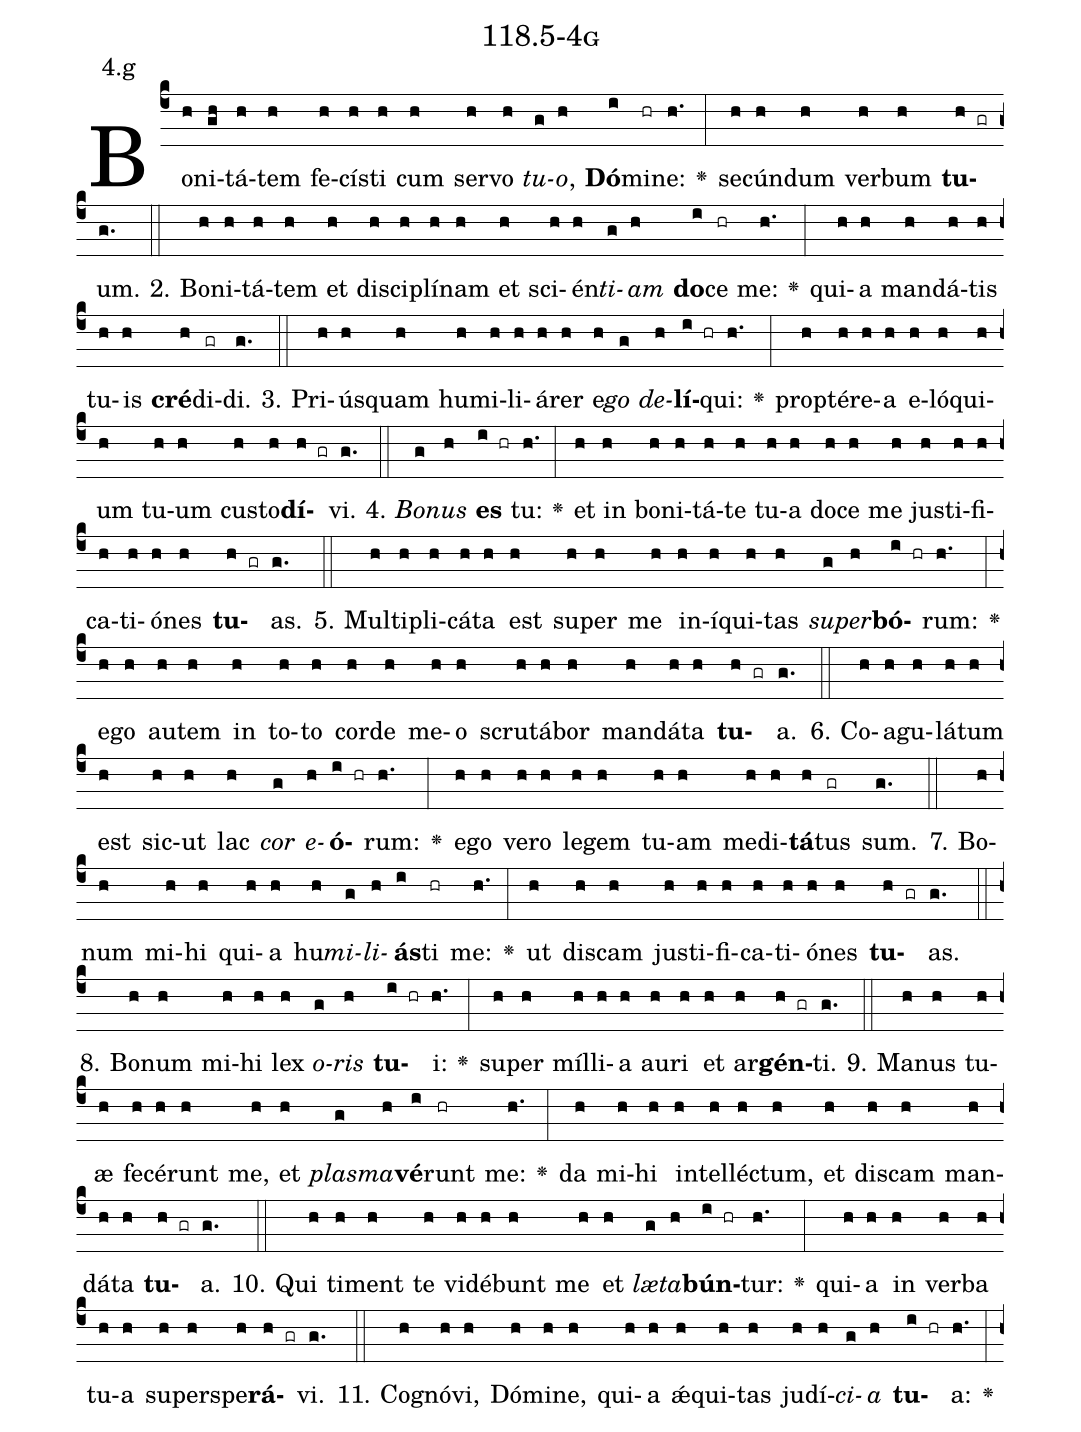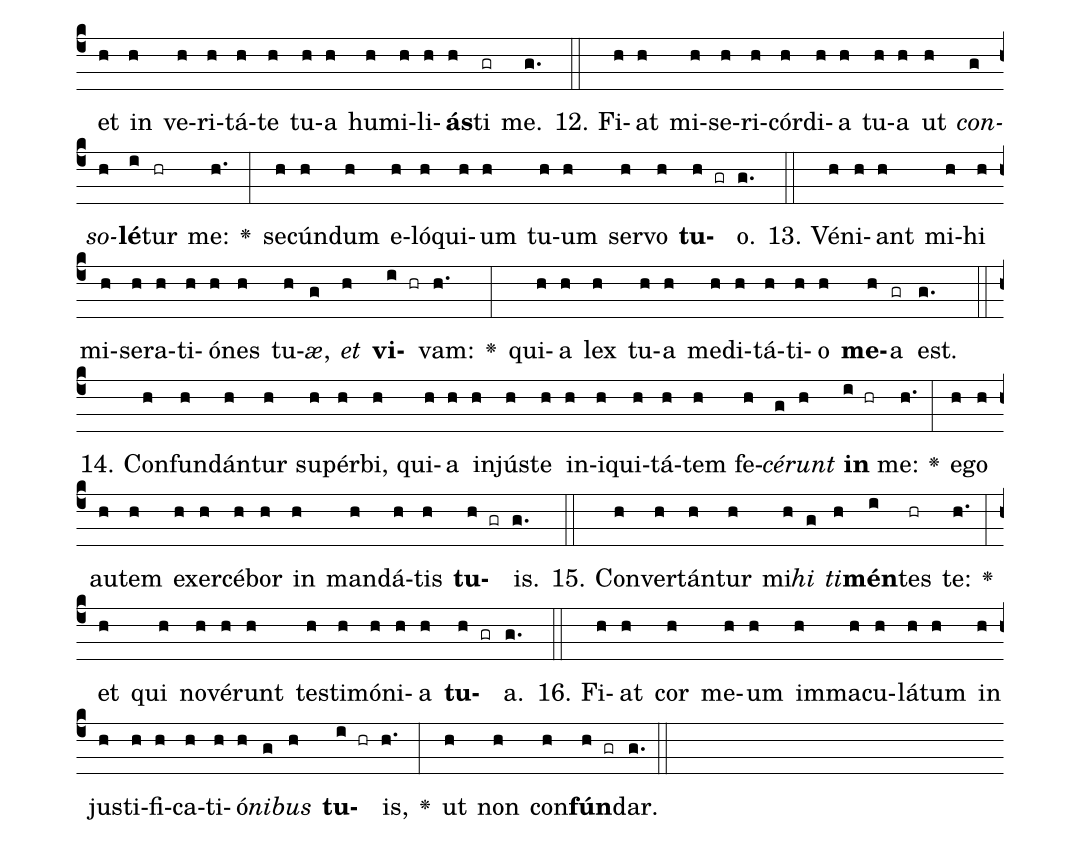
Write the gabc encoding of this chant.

name: 118.5-4g;
annotation: 4.g;
%%
(c4)Bo(h)ni(gh)tá(h)tem(h) fe(h)cís(h)ti(h) cum(h) ser(h)vo(h) <i>tu</i>(g)<i>o</i>,(h) <b>Dó</b>(i)mi(hr)ne:(h.) <v>\greheightstar</v>(:) se(h)cún(h)dum(h) ver(h)bum(h) <b>tu</b>(h gr)um.(g.) (::)
2. Bo(h)ni(h)tá(h)tem(h) et(h) di(h)sci(h)plí(h)nam(h) et(h) sci(h)én(h)<i>ti</i>(g)<i>am</i>(h) <b>do</b>(i)ce(hr) me:(h.) <v>\greheightstar</v>(:) qui(h)a(h) man(h)dá(h)tis(h) tu(h)is(h) <b>cré</b>(h)di(gr)di.(g.) (::)
3. Pri(h)ús(h)quam(h) hu(h)mi(h)li(h)á(h)rer(h) e(h)<i>go</i>(g) <i>de</i>(h)<b>lí</b>(i hr)qui:(h.) <v>\greheightstar</v>(:) prop(h)tér(h)e(h)a(h) e(h)ló(h)qui(h)um(h) tu(h)um(h) cus(h)to(h)<b>dí</b>(h gr)vi.(g.) (::)
4. <i>Bo</i>(g)<i>nus</i>(h) <b>es</b>(i hr) tu:(h.) <v>\greheightstar</v>(:) et(h) in(h) bo(h)ni(h)tá(h)te(h) tu(h)a(h) do(h)ce(h) me(h) jus(h)ti(h)fi(h)ca(h)ti(h)ó(h)nes(h) <b>tu</b>(h gr)as.(g.) (::)
5. Mul(h)ti(h)pli(h)cá(h)ta(h) est(h) su(h)per(h) me(h) in(h)í(h)qui(h)tas(h) <i>su</i>(g)<i>per</i>(h)<b>bó</b>(i hr)rum:(h.) <v>\greheightstar</v>(:) e(h)go(h) au(h)tem(h) in(h) to(h)to(h) cor(h)de(h) me(h)o(h) scru(h)tá(h)bor(h) man(h)dá(h)ta(h) <b>tu</b>(h gr)a.(g.) (::)
6. Co(h)a(h)gu(h)lá(h)tum(h) est(h) sic(h)ut(h) lac(h) <i>cor</i>(g) <i>e</i>(h)<b>ó</b>(i hr)rum:(h.) <v>\greheightstar</v>(:) e(h)go(h) ve(h)ro(h) le(h)gem(h) tu(h)am(h) me(h)di(h)<b>tá</b>(h)tus(gr) sum.(g.) (::)
7. Bo(h)num(h) mi(h)hi(h) qui(h)a(h) hu(h)<i>mi</i>(g)<i>li</i>(h)<b>ás</b>(i)ti(hr) me:(h.) <v>\greheightstar</v>(:) ut(h) dis(h)cam(h) jus(h)ti(h)fi(h)ca(h)ti(h)ó(h)nes(h) <b>tu</b>(h gr)as.(g.) (::)
8. Bo(h)num(h) mi(h)hi(h) lex(h) <i>o</i>(g)<i>ris</i>(h) <b>tu</b>(i hr)i:(h.) <v>\greheightstar</v>(:) su(h)per(h) míl(h)li(h)a(h) au(h)ri(h) et(h) ar(h)<b>gén</b>(h gr)ti.(g.) (::)
9. Ma(h)nus(h) tu(h)æ(h) fe(h)cé(h)runt(h) me,(h) et(h) <i>plas</i>(g)<i>ma</i>(h)<b>vé</b>(i)runt(hr) me:(h.) <v>\greheightstar</v>(:) da(h) mi(h)hi(h) in(h)tel(h)léc(h)tum,(h) et(h) dis(h)cam(h) man(h)dá(h)ta(h) <b>tu</b>(h gr)a.(g.) (::)
10. Qui(h) ti(h)ment(h) te(h) vi(h)dé(h)bunt(h) me(h) et(h) <i>læ</i>(g)<i>ta</i>(h)<b>bún</b>(i hr)tur:(h.) <v>\greheightstar</v>(:) qui(h)a(h) in(h) ver(h)ba(h) tu(h)a(h) su(h)per(h)spe(h)<b>rá</b>(h gr)vi.(g.) (::)
11. Co(h)gnó(h)vi,(h) Dó(h)mi(h)ne,(h) qui(h)a(h) ǽ(h)qui(h)tas(h) ju(h)dí(h)<i>ci</i>(g)<i>a</i>(h) <b>tu</b>(i hr)a:(h.) <v>\greheightstar</v>(:) et(h) in(h) ve(h)ri(h)tá(h)te(h) tu(h)a(h) hu(h)mi(h)li(h)<b>ás</b>(h)ti(gr) me.(g.) (::)
12. Fi(h)at(h) mi(h)se(h)ri(h)cór(h)di(h)a(h) tu(h)a(h) ut(h) <i>con</i>(g)<i>so</i>(h)<b>lé</b>(i)tur(hr) me:(h.) <v>\greheightstar</v>(:) se(h)cún(h)dum(h) e(h)ló(h)qui(h)um(h) tu(h)um(h) ser(h)vo(h) <b>tu</b>(h gr)o.(g.) (::)
13. Vé(h)ni(h)ant(h) mi(h)hi(h) mi(h)se(h)ra(h)ti(h)ó(h)nes(h) tu(h)<i>æ</i>,(g) <i>et</i>(h) <b>vi</b>(i hr)vam:(h.) <v>\greheightstar</v>(:) qui(h)a(h) lex(h) tu(h)a(h) me(h)di(h)tá(h)ti(h)o(h) <b>me</b>(h)a(gr) est.(g.) (::)
14. Con(h)fun(h)dán(h)tur(h) su(h)pér(h)bi,(h) qui(h)a(h) in(h)jús(h)te(h) in(h)i(h)qui(h)tá(h)tem(h) fe(h)<i>cé</i>(g)<i>runt</i>(h) <b>in</b>(i hr) me:(h.) <v>\greheightstar</v>(:) e(h)go(h) au(h)tem(h) ex(h)er(h)cé(h)bor(h) in(h) man(h)dá(h)tis(h) <b>tu</b>(h gr)is.(g.) (::)
15. Con(h)ver(h)tán(h)tur(h) mi(h)<i>hi</i>(g) <i>ti</i>(h)<b>mén</b>(i)tes(hr) te:(h.) <v>\greheightstar</v>(:) et(h) qui(h) no(h)vé(h)runt(h) tes(h)ti(h)mó(h)ni(h)a(h) <b>tu</b>(h gr)a.(g.) (::)
16. Fi(h)at(h) cor(h) me(h)um(h) im(h)ma(h)cu(h)lá(h)tum(h) in(h) jus(h)ti(h)fi(h)ca(h)ti(h)ó(h)<i>ni</i>(g)<i>bus</i>(h) <b>tu</b>(i hr)is,(h.) <v>\greheightstar</v>(:) ut(h) non(h) con(h)<b>fún</b>(h gr)dar.(g.) (::)
